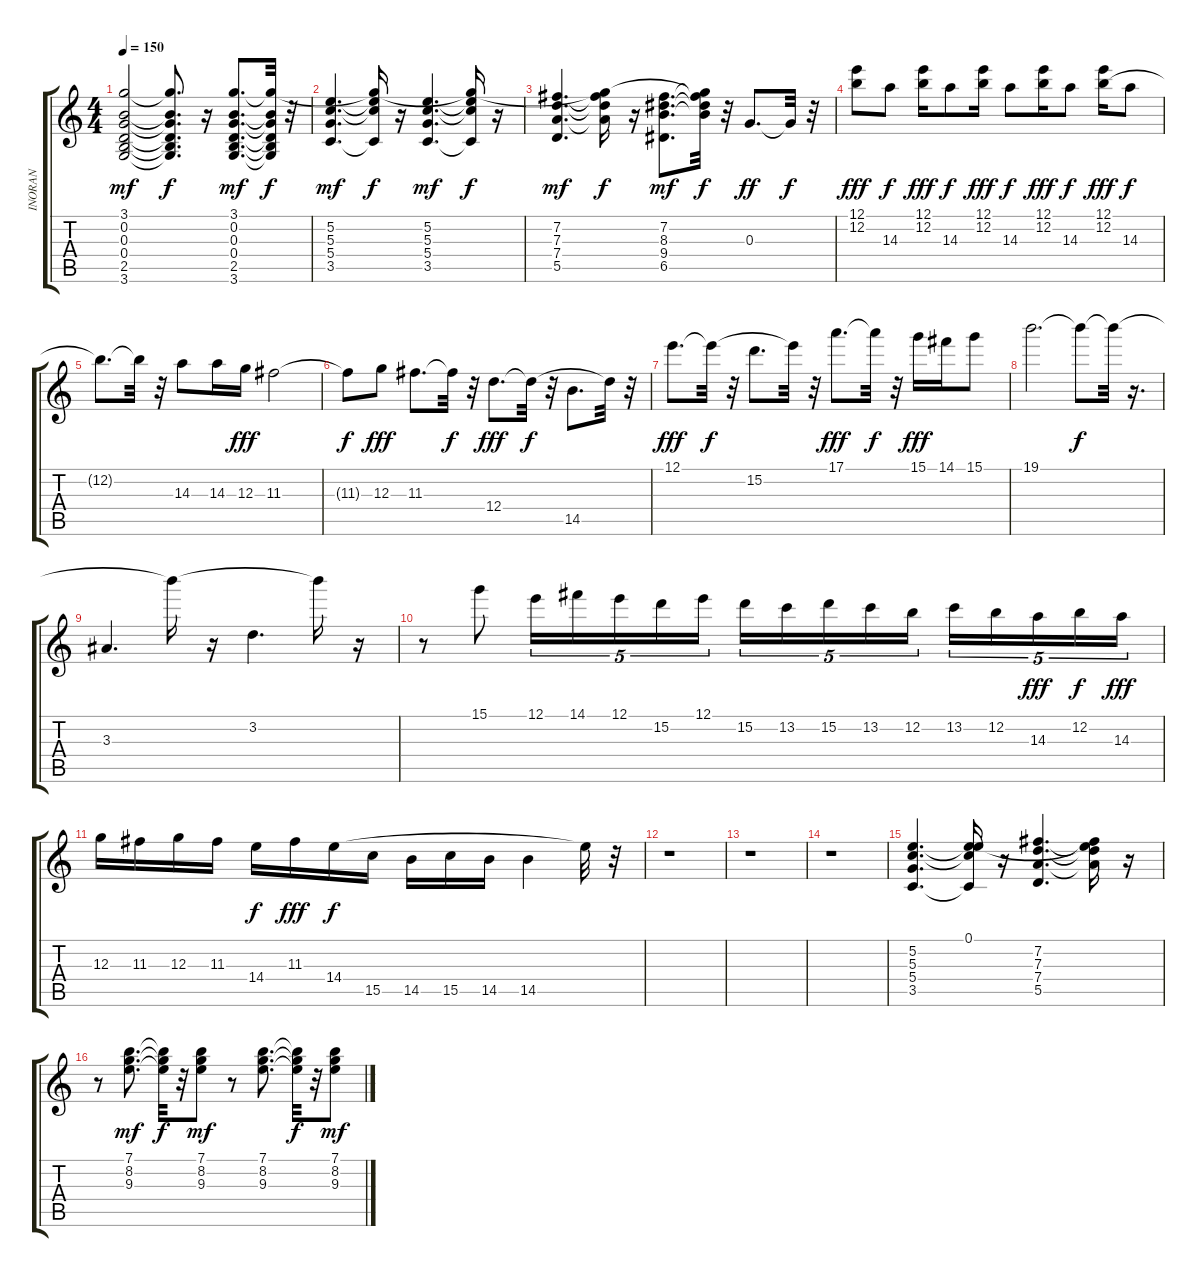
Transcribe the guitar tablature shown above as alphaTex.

\track ("INORAN" "INORAN") {instrument distortionguitar}
\staff {score tabs}
\tuning (E4 B3 G3 D3 A2 E2) {hide}
\ts (4 4)
\tempo 150
\clef g2
\ks c
(3.1 0.2 0.3 0.4 2.5 3.6).2{dy mf} (3.1{t} 0.2{t} 0.3{t} 0.4{t} 2.5{t} 3.6{t}).8{d dy f} r.16 (3.1 0.2 0.3 0.4 2.5 3.6).8{d dy mf} (3.1{t} 0.2{t} 0.3{t} 0.4{t} 2.5{t} 3.6{t}).32{dy f} r.32 |
(5.2 5.3 5.4 3.5).4{d dy mf} (3.1{t} 5.2{t} 5.3{t} 3.5{t}).16{dy f} r.16 (5.2 5.3 5.4 3.5).4{d dy mf} (3.1{t} 5.2{t} 5.3{t} 3.5{t}).16{dy f} r.16 |
(7.2 7.3 7.4 5.5).4{d dy mf} (3.1{t} 7.2{t} 7.3{t} 7.4{t}).16{dy f} r.16 (7.2 8.3 9.4 6.5).8{d dy mf} (3.1{t} 7.2{t} 8.3{t} 9.4{t}).32{dy f} r.32 0.3.8{d dy ff} 0.3{t}.32{dy f} r.32 |
(12.1 12.2).8{dy fff} 14.3.8{dy f} (12.1 12.2).16{dy fff} 14.3.8{dy f} (12.1 12.2).16{dy fff} 14.3.8{dy f} (12.1 12.2).16{dy fff} 14.3.8{dy f} (12.1 12.2).16{dy fff} 14.3.8{dy f} |
12.2{t}.8{d} 12.2{t}.32 r.32 14.3.8 14.3.16 12.3.16{dy fff} 11.3.2 |
11.3{t}.8{dy f} 12.3.8{dy fff} 11.3.8{d} 11.3{t}.32{dy f} r.32 12.4.8{d dy fff} 12.4{t}.32{dy f} r.32 14.5.8{d} 12.4{t}.32 r.32 |
12.1.8{d dy fff} 12.1{t}.32{dy f} r.32 15.2.8{d} 12.1{t}.32 r.32 17.1.8{d dy fff} 17.1{t}.32{dy f} r.32 15.1.16{dy fff} 14.1.16 15.1.8 |
19.1.2{d} 19.1{t}.8{dy f} 19.1{t}.32 r.16{d} |
3.3.4{d} 19.1{t}.16 r.16 3.2.4{d} 19.1{t}.16 r.16 |
r.8 15.1.8 12.1.16{tu (5 4)} 14.1.16{tu (5 4)} 12.1.16{tu (5 4)} 15.2.16{tu (5 4)} 12.1.16{tu (5 4)} 15.2.16{tu (5 4)} 13.2.16{tu (5 4)} 15.2.16{tu (5 4)} 13.2.16{tu (5 4)} 12.2.16{tu (5 4)} 13.2.16{tu (5 4)} 12.2.16{tu (5 4)} 14.3.16{tu (5 4) dy fff} 12.2.16{tu (5 4) dy f} 14.3.16{tu (5 4) dy fff} |
12.3.16 11.3.16 12.3.16 11.3.16 14.4.16{dy f} 11.3.16{dy fff} 14.4.16{dy f} 15.5.16 14.5.16 15.5.16 14.5.16 14.5.4 14.4{t}.32 r.32 |
r.1 |
r.1 |
r.1 |
(5.2 5.3 5.4 3.5).4{d} (0.1 5.2{t} 5.3{t} 3.5{t}).16 r.16 (7.2 7.3 7.4 5.5).4{d} (0.1{t} 7.2{t} 7.3{t} 7.4{t}).16 r.16 |
r.8 (7.1 8.2 9.3).8{d dy mf} (7.1{t} 8.2{t} 9.3{t}).32{dy f} r.32 (7.1 8.2 9.3).8{dy mf} r.8 (7.1 8.2 9.3).8{d} (7.1{t} 8.2{t} 9.3{t}).32{dy f} r.32 (7.1 8.2 9.3).8{dy mf}
